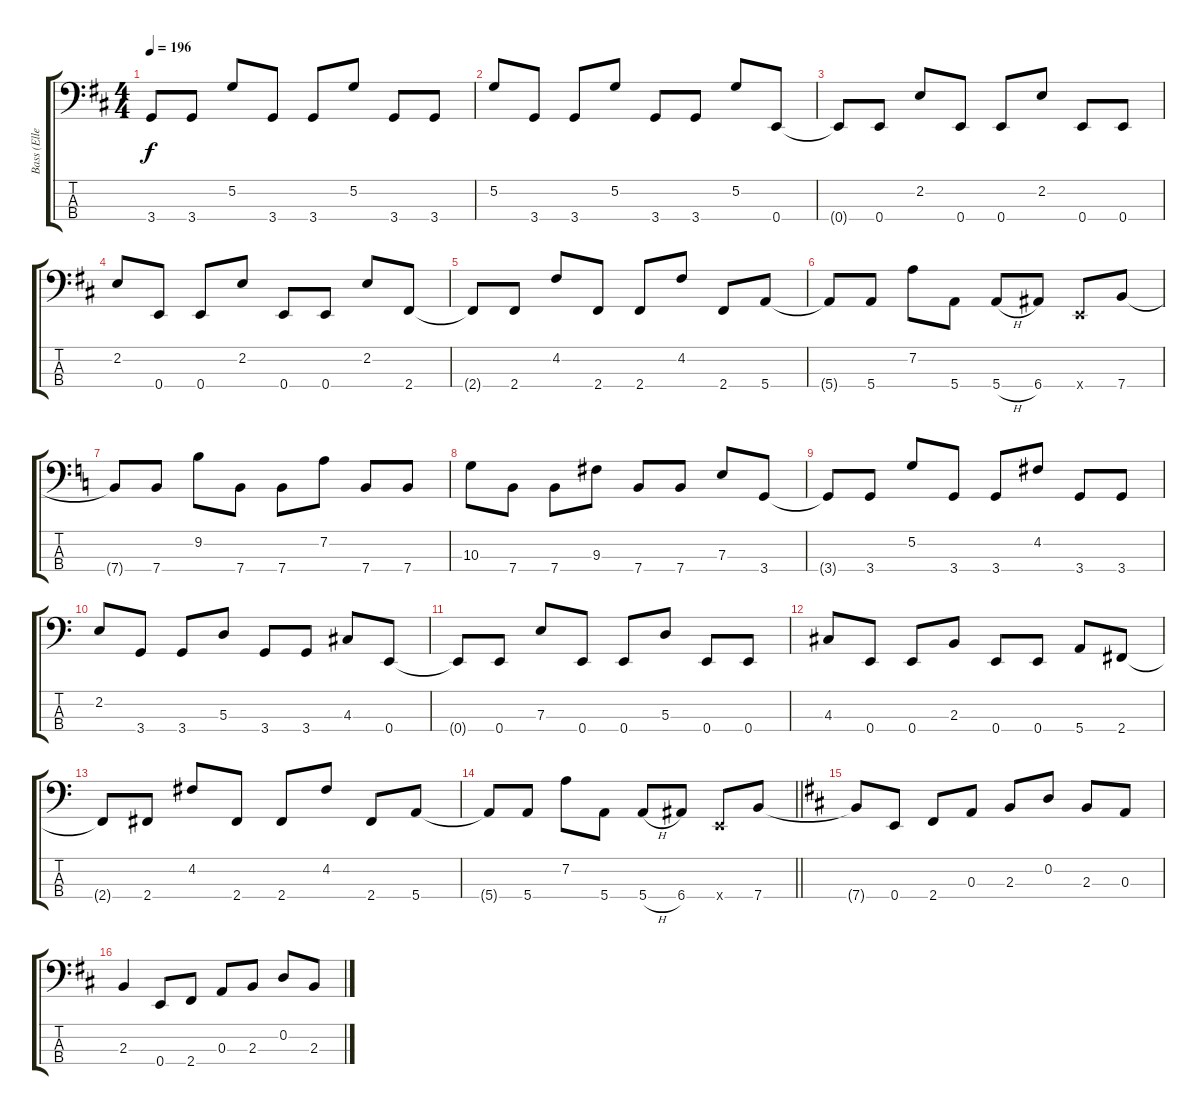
\track ("Bass (Ellefson)" "Bass (Elle") {instrument electricbasspick}
\staff {score tabs}
\tuning (G2 D2 A1 E1) {hide}
\ts (4 4)
\tempo 196
\clef f4
\ks d
3.4{t}.8{dy f} 3.4.8 5.2.8 3.4.8 3.4.8 5.2.8 3.4.8 3.4.8 |
5.2.8 3.4.8 3.4.8 5.2.8 3.4.8 3.4.8 5.2.8 0.4.8 |
0.4{t}.8 0.4.8 2.2.8 0.4.8 0.4.8 2.2.8 0.4.8 0.4.8 |
2.2.8 0.4.8 0.4.8 2.2.8 0.4.8 0.4.8 2.2.8 2.4.8 |
2.4{t}.8 2.4.8 4.2.8 2.4.8 2.4.8 4.2.8 2.4.8 5.4.8 |
5.4{t}.8 5.4.8 7.2.8 5.4.8 5.4{h}.8 6.4.8 0.4{x}.8 7.4.8 |
\ks c
7.4{t}.8 7.4.8 9.2.8 7.4.8 7.4.8 7.2.8 7.4.8 7.4.8 |
10.3.8 7.4.8 7.4.8 9.3.8 7.4.8 7.4.8 7.3.8 3.4.8 |
3.4{t}.8 3.4.8 5.2.8 3.4.8 3.4.8 4.2.8 3.4.8 3.4.8 |
2.2.8 3.4.8 3.4.8 5.3.8 3.4.8 3.4.8 4.3.8 0.4.8 |
0.4{t}.8 0.4.8 7.3.8 0.4.8 0.4.8 5.3.8 0.4.8 0.4.8 |
4.3.8 0.4.8 0.4.8 2.3.8 0.4.8 0.4.8 5.4.8 2.4.8 |
2.4{t}.8 2.4.8 4.2.8 2.4.8 2.4.8 4.2.8 2.4.8 5.4.8 |
\barLineRight lightlight
5.4{t}.8 5.4.8 7.2.8 5.4.8 5.4{h}.8 6.4.8 0.4{x}.8 7.4.8 |
\ks d
7.4{t}.8 0.4.8 2.4.8 0.3.8 2.3.8 0.2.8 2.3.8 0.3.8 |
2.3.4 0.4.8 2.4.8 0.3.8 2.3.8 0.2.8 2.3.8
